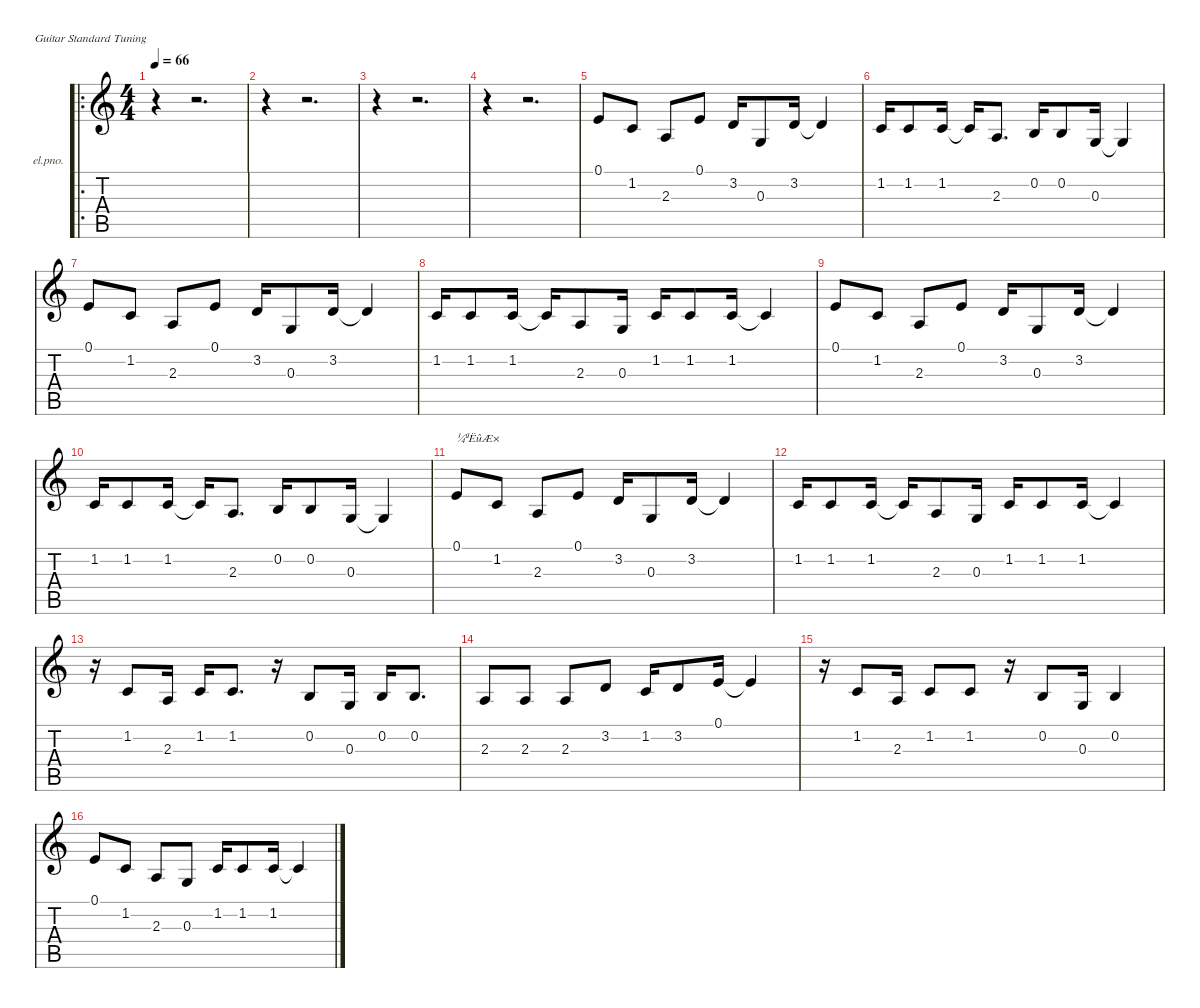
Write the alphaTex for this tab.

\defaultSystemsLayout 4
\hideDynamics
\bracketExtendMode nobrackets
\firstSystemTrackNameOrientation horizontal
\otherSystemsTrackNameOrientation horizontal
\extendBarLines
\track ("pinao" "el.pno.") {mute instrument electricgrandpiano}
\staff {score tabs}
\tuning (E4 B3 G3 D3 A2 E2)
\ro
\ts (4 4)
\beaming (8 2 2 2 2)
\tempo 66
\clef g2
\ks c
r.4{dy f instrument electricgrandpiano} r.2{d} |
r.4 r.2{d} |
r.4 r.2{d} |
r.4 r.2{d} |
0.1.8 1.2.8 2.3.8 0.1.8 3.2.16 0.3.8 3.2.16 3.2{t}.4 |
1.2.16 1.2.8 1.2.16 1.2{t}.16 2.3.8{d} 0.2.16 0.2.8 0.3.16 0.3{t}.4 |
0.1.8 1.2.8 2.3.8 0.1.8 3.2.16 0.3.8 3.2.16 3.2{t}.4 |
1.2.16 1.2.8 1.2.16 1.2{t}.16 2.3.8 0.3.16 1.2.16 1.2.8 1.2.16 1.2{t}.4 |
0.1.8 1.2.8 2.3.8 0.1.8 3.2.16 0.3.8 3.2.16 3.2{t}.4 |
1.2.16 1.2.8 1.2.16 1.2{t}.16 2.3.8{d} 0.2.16 0.2.8 0.3.16 0.3{t}.4 |
0.1.8{txt "¼ªËûÆ×"} 1.2.8 2.3.8 0.1.8 3.2.16 0.3.8 3.2.16 3.2{t}.4 |
1.2.16 1.2.8 1.2.16 1.2{t}.16 2.3.8 0.3.16 1.2.16 1.2.8 1.2.16 1.2{t}.4 |
r.16 1.2.8 2.3.16 1.2.16 1.2.8{d} r.16 0.2.8 0.3.16 0.2.16 0.2.8{d} |
2.3.8 2.3.8 2.3.8 3.2.8 1.2.16 3.2.8 0.1.16 0.1{t}.4 |
r.16 1.2.8 2.3.16 1.2.8 1.2.8 r.16 0.2.8 0.3.16 0.2.4 |
0.1.8 1.2.8 2.3.8 0.3.8 1.2.16 1.2.8 1.2.16 1.2{t}.4
